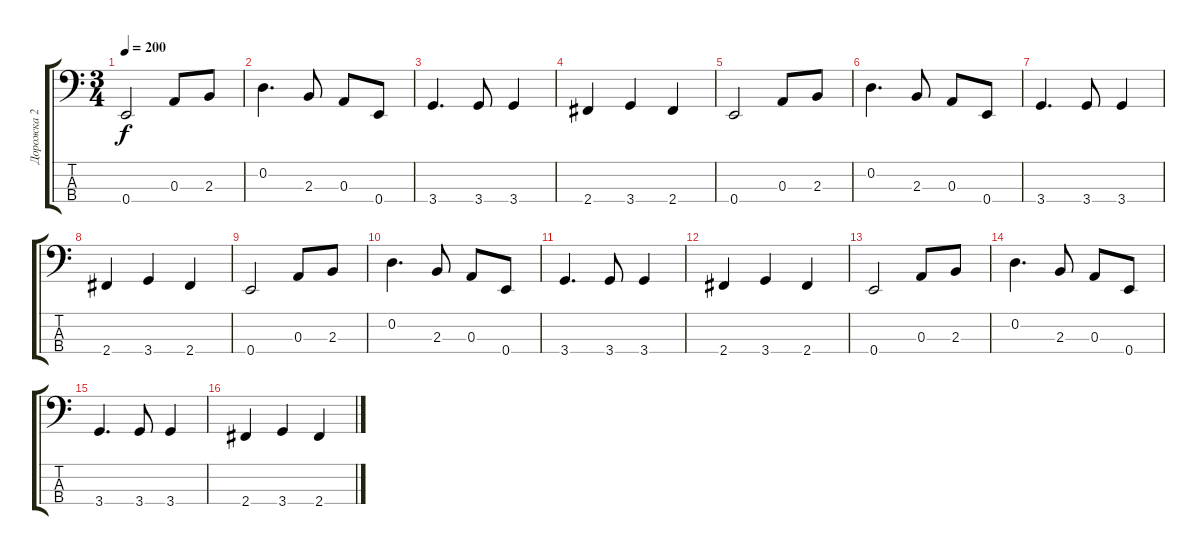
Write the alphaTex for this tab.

\track ("Дорожка 2" "Дорожка 2") {instrument electricbasspick}
\staff {score tabs}
\tuning (G2 D2 A1 E1) {hide}
\ts (3 4)
\tempo 200
\clef f4
\ks c
0.4.2{dy f} 0.3.8 2.3.8 |
0.2.4{d} 2.3.8 0.3.8 0.4.8 |
3.4.4{d} 3.4.8 3.4.4 |
2.4.4 3.4.4 2.4.4 |
0.4.2 0.3.8 2.3.8 |
0.2.4{d} 2.3.8 0.3.8 0.4.8 |
3.4.4{d} 3.4.8 3.4.4 |
2.4.4 3.4.4 2.4.4 |
0.4.2 0.3.8 2.3.8 |
0.2.4{d} 2.3.8 0.3.8 0.4.8 |
3.4.4{d} 3.4.8 3.4.4 |
2.4.4 3.4.4 2.4.4 |
0.4.2 0.3.8 2.3.8 |
0.2.4{d} 2.3.8 0.3.8 0.4.8 |
3.4.4{d} 3.4.8 3.4.4 |
2.4.4 3.4.4 2.4.4
